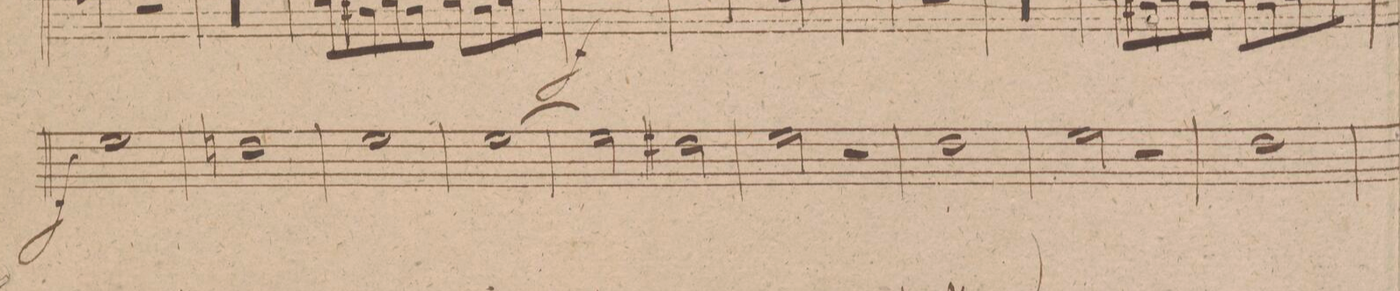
**kern	**dynam
*I"Oboe 2do in	*
*clefG2	*
*k[f#c#g#d#]	*
*met(c)	*
*M4/4	*
1ee\	f
=298	=298
1ddn\	.
=299	=299
1ee\	.
=300	=300
(>1ee\	.
=301	=301
2ee\)	.
2dd#X\	.
=302	=302
2ee\	.
2r	.
=303	=303
1dd#\	.
=304	=304
2ee\	.
2r	.
=305	=305
1dd#\	.
=306	=306
*-	*-
